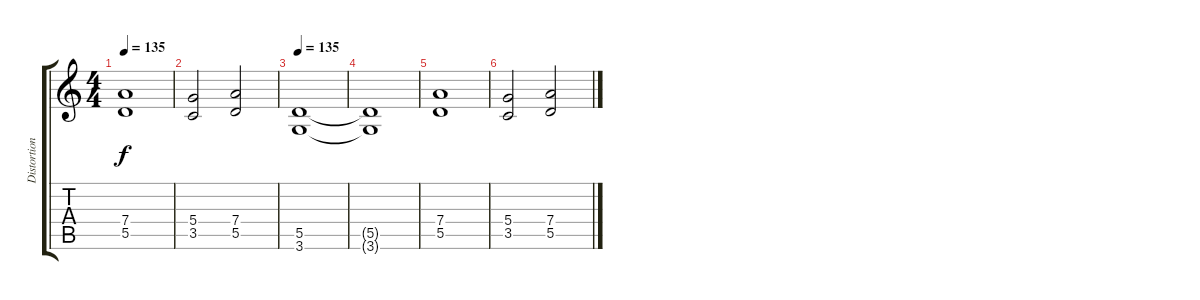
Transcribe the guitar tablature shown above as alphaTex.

\track ("Distortion Guitar" "Distortion") {instrument distortionguitar}
\staff {score tabs}
\tuning (E4 B3 G3 D3 A2 E2) {hide}
\ts (4 4)
\tempo 135
\clef g2
\ks c
(7.4 5.5).1{dy f} |
(5.4 3.5).2 (7.4 5.5).2 |
\tempo 135
(5.5 3.6).1 |
(5.5{t} 3.6{t}).1 |
(7.4 5.5).1 |
(5.4 3.5).2 (7.4 5.5).2
